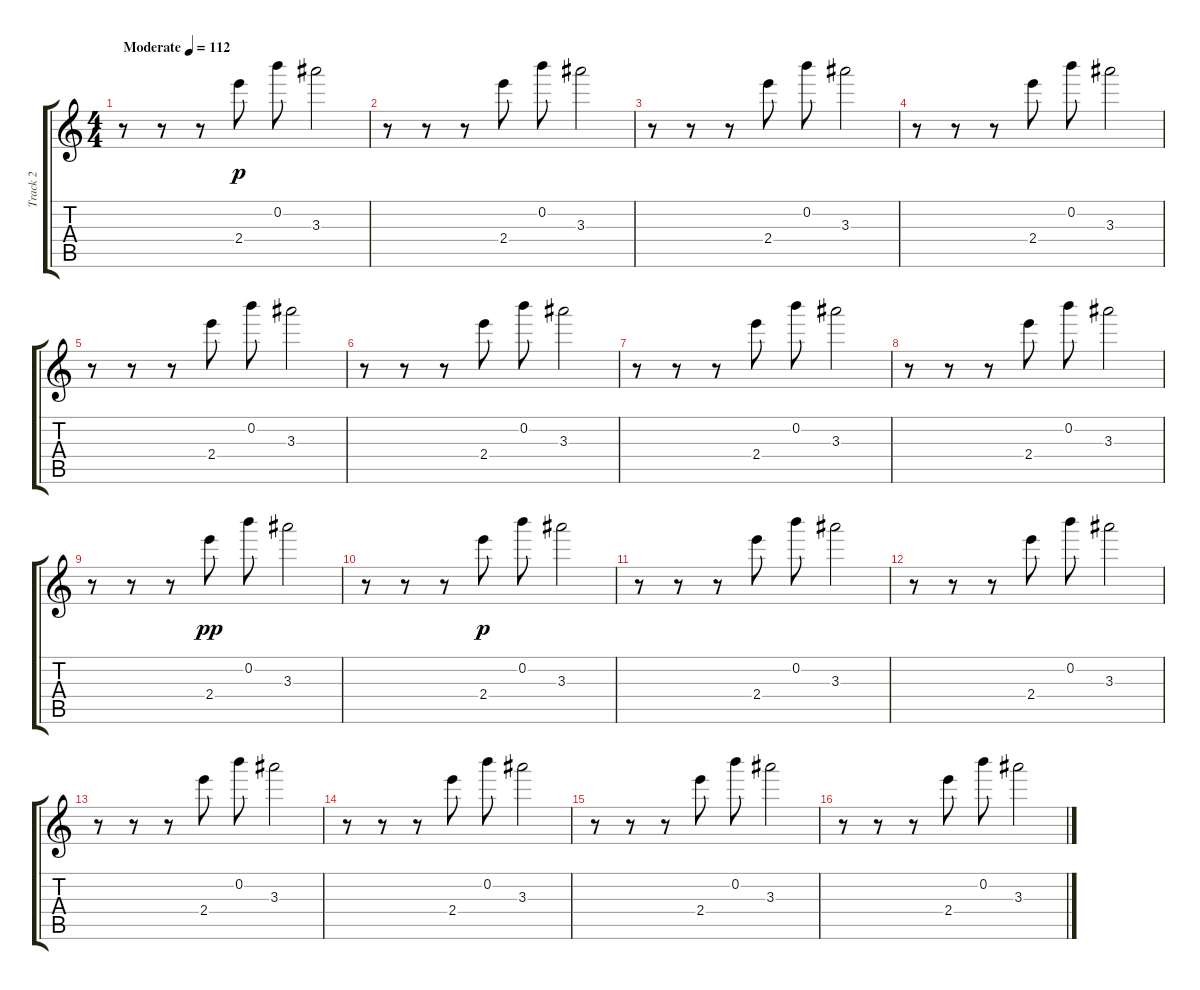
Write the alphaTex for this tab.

\track ("Track 2" "Track 2") {instrument acousticguitarnylon}
\staff {score tabs}
\tuning (E4 B3 G3 D3 A2 E2) {hide}
\ts (4 4)
\tempo (112 "Moderate")
\clef g2
\ks c
r.8{dy p instrument acousticguitarnylon} r.8 r.8 2.4.8{ot 15mb} 0.2.8{ot 15mb} 3.3.2{ot 15mb} |
r.8 r.8 r.8 2.4.8{ot 15mb} 0.2.8{ot 15mb} 3.3.2{ot 15mb} |
r.8 r.8 r.8 2.4.8{ot 15mb} 0.2.8{ot 15mb} 3.3.2{ot 15mb} |
r.8 r.8 r.8 2.4.8{ot 15mb} 0.2.8{ot 15mb} 3.3.2{ot 15mb} |
r.8 r.8 r.8 2.4.8{ot 15mb} 0.2.8{ot 15mb} 3.3.2{ot 15mb} |
r.8 r.8 r.8 2.4.8{ot 15mb} 0.2.8{ot 15mb} 3.3.2{ot 15mb} |
r.8 r.8 r.8 2.4.8{ot 15mb} 0.2.8{ot 15mb} 3.3.2{ot 15mb} |
r.8 r.8 r.8 2.4.8{ot 15mb} 0.2.8{ot 15mb} 3.3.2{ot 15mb} |
r.8 r.8 r.8 2.4.8{ot 15mb dy pp} 0.2.8{ot 15mb} 3.3.2{ot 15mb} |
r.8 r.8 r.8 2.4.8{ot 15mb dy p} 0.2.8{ot 15mb} 3.3.2{ot 15mb} |
r.8 r.8 r.8 2.4.8{ot 15mb} 0.2.8{ot 15mb} 3.3.2{ot 15mb} |
r.8 r.8 r.8 2.4.8{ot 15mb} 0.2.8{ot 15mb} 3.3.2{ot 15mb} |
r.8 r.8 r.8 2.4.8{ot 15mb} 0.2.8{ot 15mb} 3.3.2{ot 15mb} |
r.8 r.8 r.8 2.4.8{ot 15mb} 0.2.8{ot 15mb} 3.3.2{ot 15mb} |
r.8 r.8 r.8 2.4.8{ot 15mb} 0.2.8{ot 15mb} 3.3.2{ot 15mb} |
r.8 r.8 r.8 2.4.8{ot 15mb} 0.2.8{ot 15mb} 3.3.2{ot 15mb}
